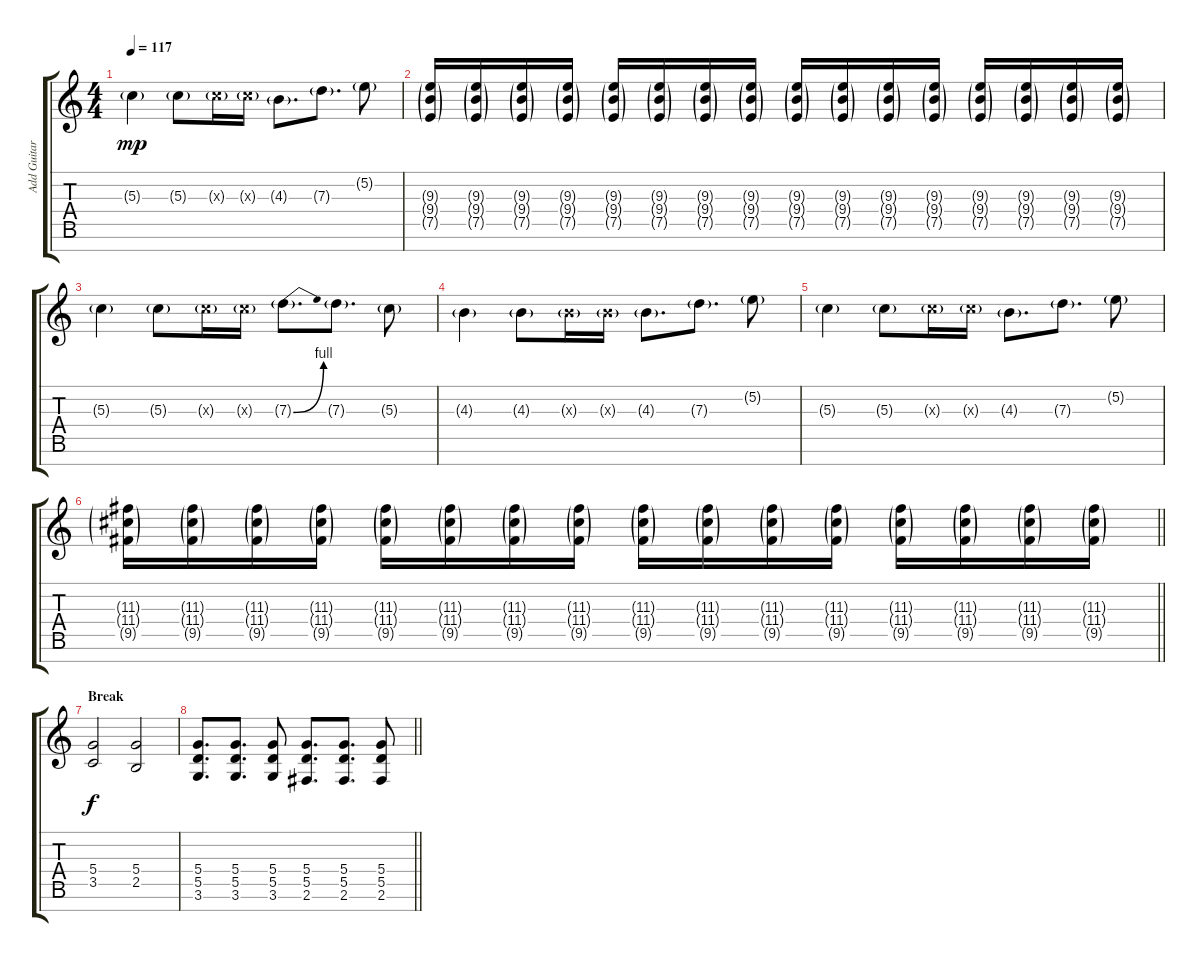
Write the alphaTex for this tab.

\track ("Add Guitar" "Add Guitar") {instrument distortionguitar}
\staff {score tabs}
\tuning (E4 B3 G3 D3 A2 E2 B1) {hide}
\ts (4 4)
\tempo 117
\clef g2
\ks c
5.3{g}.4{dy mp} 5.3{g}.8 5.3{g x}.16 5.3{g x}.16 4.3{g}.8{d} 7.3{g}.8{d} 5.2{g}.8 |
(9.3{g} 9.4{g} 7.5{g}).16 (9.3{g} 9.4{g} 7.5{g}).16 (9.3{g} 9.4{g} 7.5{g}).16 (9.3{g} 9.4{g} 7.5{g}).16 (9.3{g} 9.4{g} 7.5{g}).16 (9.3{g} 9.4{g} 7.5{g}).16 (9.3{g} 9.4{g} 7.5{g}).16 (9.3{g} 9.4{g} 7.5{g}).16 (9.3{g} 9.4{g} 7.5{g}).16 (9.3{g} 9.4{g} 7.5{g}).16 (9.3{g} 9.4{g} 7.5{g}).16 (9.3{g} 9.4{g} 7.5{g}).16 (9.3{g} 9.4{g} 7.5{g}).16 (9.3{g} 9.4{g} 7.5{g}).16 (9.3{g} 9.4{g} 7.5{g}).16 (9.3{g} 9.4{g} 7.5{g}).16 |
5.3{g}.4 5.3{g}.8 5.3{g x}.16 5.3{g x}.16 7.3{be (bend 0 0 60 4) g}.8{d} 7.3{g}.8{d} 5.3{g}.8 |
4.3{g}.4 4.3{g}.8 4.3{g x}.16 4.3{g x}.16 4.3{g}.8{d} 7.3{g}.8{d} 5.2{g}.8 |
5.3{g}.4 5.3{g}.8 5.3{g x}.16 5.3{g x}.16 4.3{g}.8{d} 7.3{g}.8{d} 5.2{g}.8 |
\barLineRight lightlight
(11.3{g} 11.4{g} 9.5{g}).16 (11.3{g} 11.4{g} 9.5{g}).16 (11.3{g} 11.4{g} 9.5{g}).16 (11.3{g} 11.4{g} 9.5{g}).16 (11.3{g} 11.4{g} 9.5{g}).16 (11.3{g} 11.4{g} 9.5{g}).16 (11.3{g} 11.4{g} 9.5{g}).16 (11.3{g} 11.4{g} 9.5{g}).16 (11.3{g} 11.4{g} 9.5{g}).16 (11.3{g} 11.4{g} 9.5{g}).16 (11.3{g} 11.4{g} 9.5{g}).16 (11.3{g} 11.4{g} 9.5{g}).16 (11.3{g} 11.4{g} 9.5{g}).16 (11.3{g} 11.4{g} 9.5{g}).16 (11.3{g} 11.4{g} 9.5{g}).16 (11.3{g} 11.4{g} 9.5{g}).16 |
\section ("" "Break")
(5.4 3.5).2{dy f} (5.4 2.5).2 |
\barLineRight lightlight
(5.4 5.5 3.6).8{d} (5.4 5.5 3.6).8{d} (5.4 5.5 3.6).8 (5.4 5.5 2.6).8{d} (5.4 5.5 2.6).8{d} (5.4 5.5 2.6).8
